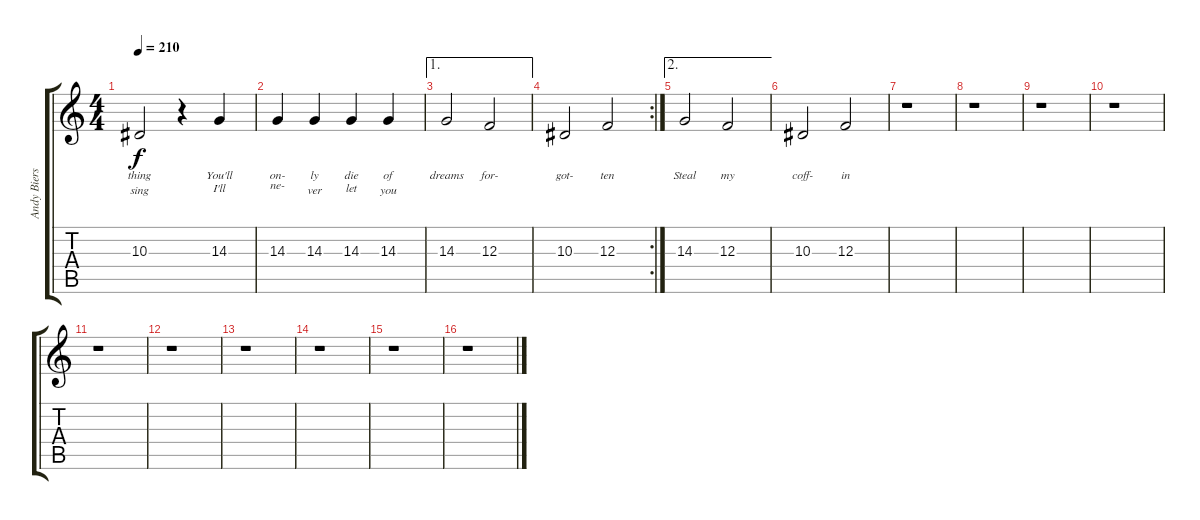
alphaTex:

\track ("Andy Biersack" "Andy Biers") {instrument tenorsax}
\staff {score tabs}
\tuning (D4 A3 F3 C3 G2 C2) {hide}
\ts (4 4)
\tempo 210
\clef g2
\ks c
10.3.2{lyrics (0 "thing") lyrics (1 "sing") lyrics (2 "") lyrics (3 "") lyrics (4 "") dy f} r.4 14.3.4{lyrics (0 "You'll") lyrics (1 "I'll") lyrics (2 "") lyrics (3 "") lyrics (4 "")} |
14.3.4{lyrics (0 "on-") lyrics (1 "ne-") lyrics (2 "") lyrics (3 "") lyrics (4 "")} 14.3.4{lyrics (0 "ly") lyrics (1 "ver") lyrics (2 "") lyrics (3 "") lyrics (4 "")} 14.3.4{lyrics (0 "die") lyrics (1 "let") lyrics (2 "") lyrics (3 "") lyrics (4 "")} 14.3.4{lyrics (0 "of") lyrics (1 "you") lyrics (2 "") lyrics (3 "") lyrics (4 "")} |
\ae 1
14.3.2{lyrics (0 "dreams") lyrics (1 "") lyrics (2 "") lyrics (3 "") lyrics (4 "")} 12.3.2{lyrics (0 "for-") lyrics (1 "") lyrics (2 "") lyrics (3 "") lyrics (4 "")} |
\rc 2
10.3.2{lyrics (0 "got-") lyrics (1 "") lyrics (2 "") lyrics (3 "") lyrics (4 "")} 12.3.2{lyrics (0 "ten") lyrics (1 "") lyrics (2 "") lyrics (3 "") lyrics (4 "")} |
\ae 2
14.3.2{lyrics (0 "Steal") lyrics (1 "") lyrics (2 "") lyrics (3 "") lyrics (4 "")} 12.3.2{lyrics (0 "my") lyrics (1 "") lyrics (2 "") lyrics (3 "") lyrics (4 "")} |
10.3.2{lyrics (0 "coff-") lyrics (1 "") lyrics (2 "") lyrics (3 "") lyrics (4 "")} 12.3.2{lyrics (0 "in") lyrics (1 "") lyrics (2 "") lyrics (3 "") lyrics (4 "")} |
r.1 |
r.1 |
r.1 |
r.1 |
r.1 |
r.1 |
r.1 |
r.1 |
r.1 |
r.1
